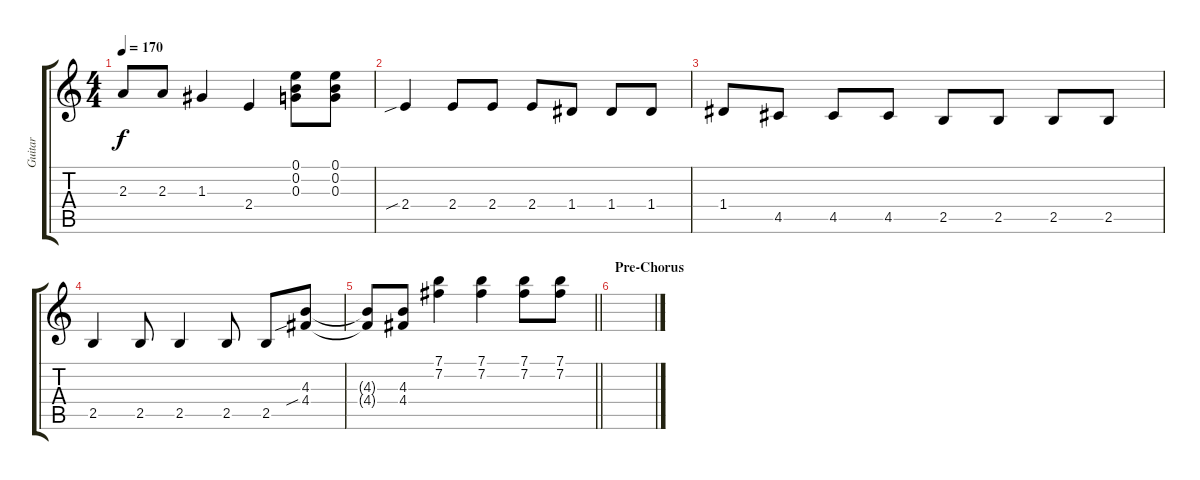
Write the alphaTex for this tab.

\track ("Guitar" "Guitar") {instrument distortionguitar}
\staff {score tabs}
\tuning (E4 B3 G3 D3 A2 E2) {hide}
\ts (4 4)
\tempo 170
\clef g2
\ks c
2.3{t}.8{dy f} 2.3.8 1.3.4 2.4.4 (0.1 0.2 0.3).8 (0.1 0.2 0.3).8 |
2.4{sib}.4 2.4.8 2.4.8 2.4.8 1.4.8 1.4.8 1.4.8 |
1.4.8 4.5.8 4.5.8 4.5.8 2.5.8 2.5.8 2.5.8 2.5.8 |
2.5.4 2.5.8 2.5.4 2.5.8 2.5.8 (4.3 4.4{sib}).8 |
\barLineRight lightlight
(4.3{t} 4.4{t}).8 (4.3 4.4).8 (7.1 7.2).4 (7.1 7.2).4 (7.1 7.2).8 (7.1 7.2).8 |
\section ("" "Pre-Chorus")
